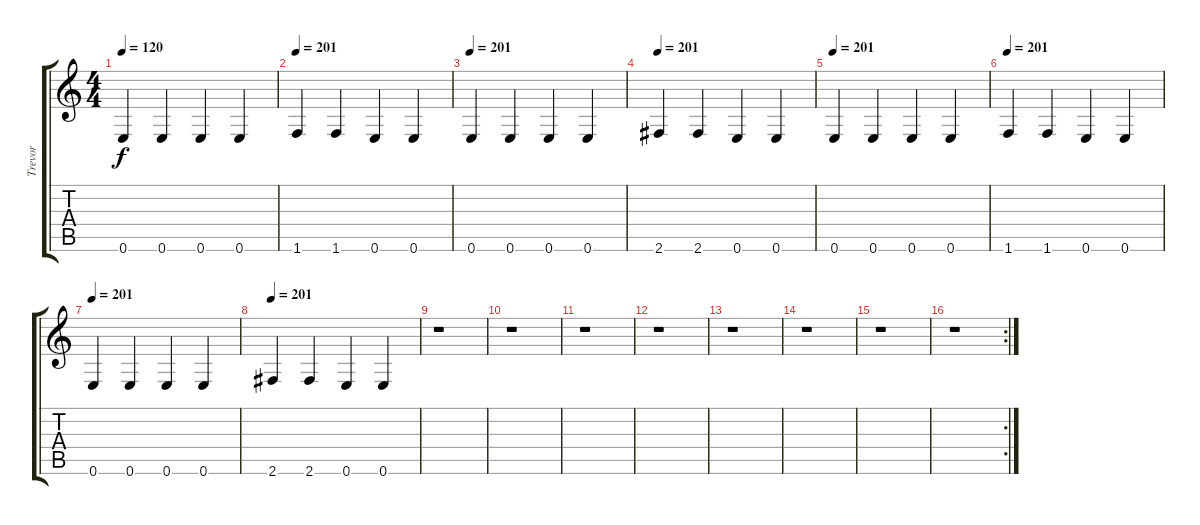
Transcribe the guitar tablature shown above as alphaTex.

\track ("Trevor" "Trevor") {instrument electricguitarmuted}
\staff {score tabs}
\tuning (E4 B3 G3 D3 A2 E2) {hide}
\ts (4 4)
\tempo 120
\tempo 201
\tempo 120
\clef g2
\ks c
0.6.4{dy f instrument electricguitarmuted} 0.6.4 0.6.4 0.6.4 |
\tempo 201
1.6.4 1.6.4 0.6.4 0.6.4 |
\tempo 201
0.6.4 0.6.4 0.6.4 0.6.4 |
\tempo 201
2.6.4 2.6.4 0.6.4 0.6.4 |
\tempo 201
0.6.4 0.6.4 0.6.4 0.6.4 |
\tempo 201
1.6.4 1.6.4 0.6.4 0.6.4 |
\tempo 201
0.6.4 0.6.4 0.6.4 0.6.4 |
\tempo 201
2.6.4 2.6.4 0.6.4 0.6.4 |
r.1 |
r.1 |
r.1 |
r.1 |
r.1 |
r.1 |
r.1 |
\rc 2
r.1
